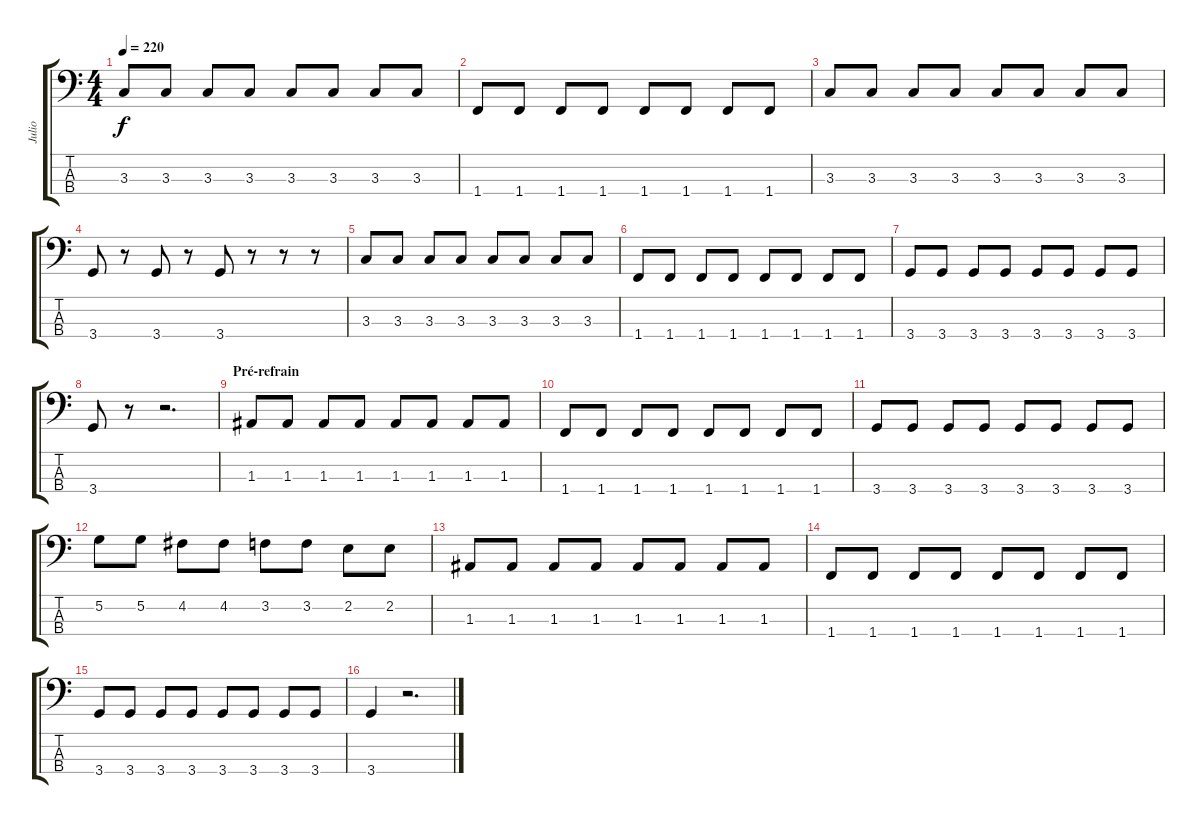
\track ("Julio" "Julio") {instrument electricbassfinger}
\staff {score tabs}
\tuning (G2 D2 A1 E1) {hide}
\ts (4 4)
\tempo 220
\clef f4
\ks c
3.3.8{dy f} 3.3.8 3.3.8 3.3.8 3.3.8 3.3.8 3.3.8 3.3.8 |
1.4.8 1.4.8 1.4.8 1.4.8 1.4.8 1.4.8 1.4.8 1.4.8 |
3.3.8 3.3.8 3.3.8 3.3.8 3.3.8 3.3.8 3.3.8 3.3.8 |
3.4.8 r.8 3.4.8 r.8 3.4.8 r.8 r.8 r.8 |
3.3.8 3.3.8 3.3.8 3.3.8 3.3.8 3.3.8 3.3.8 3.3.8 |
1.4.8 1.4.8 1.4.8 1.4.8 1.4.8 1.4.8 1.4.8 1.4.8 |
3.4.8 3.4.8 3.4.8 3.4.8 3.4.8 3.4.8 3.4.8 3.4.8 |
3.4.8 r.8 r.2{d} |
\section ("" "Pré-refrain")
1.3.8 1.3.8 1.3.8 1.3.8 1.3.8 1.3.8 1.3.8 1.3.8 |
1.4.8 1.4.8 1.4.8 1.4.8 1.4.8 1.4.8 1.4.8 1.4.8 |
3.4.8 3.4.8 3.4.8 3.4.8 3.4.8 3.4.8 3.4.8 3.4.8 |
5.2.8 5.2.8 4.2.8 4.2.8 3.2.8 3.2.8 2.2.8 2.2.8 |
1.3.8 1.3.8 1.3.8 1.3.8 1.3.8 1.3.8 1.3.8 1.3.8 |
1.4.8 1.4.8 1.4.8 1.4.8 1.4.8 1.4.8 1.4.8 1.4.8 |
3.4.8 3.4.8 3.4.8 3.4.8 3.4.8 3.4.8 3.4.8 3.4.8 |
3.4.4 r.2{d}
